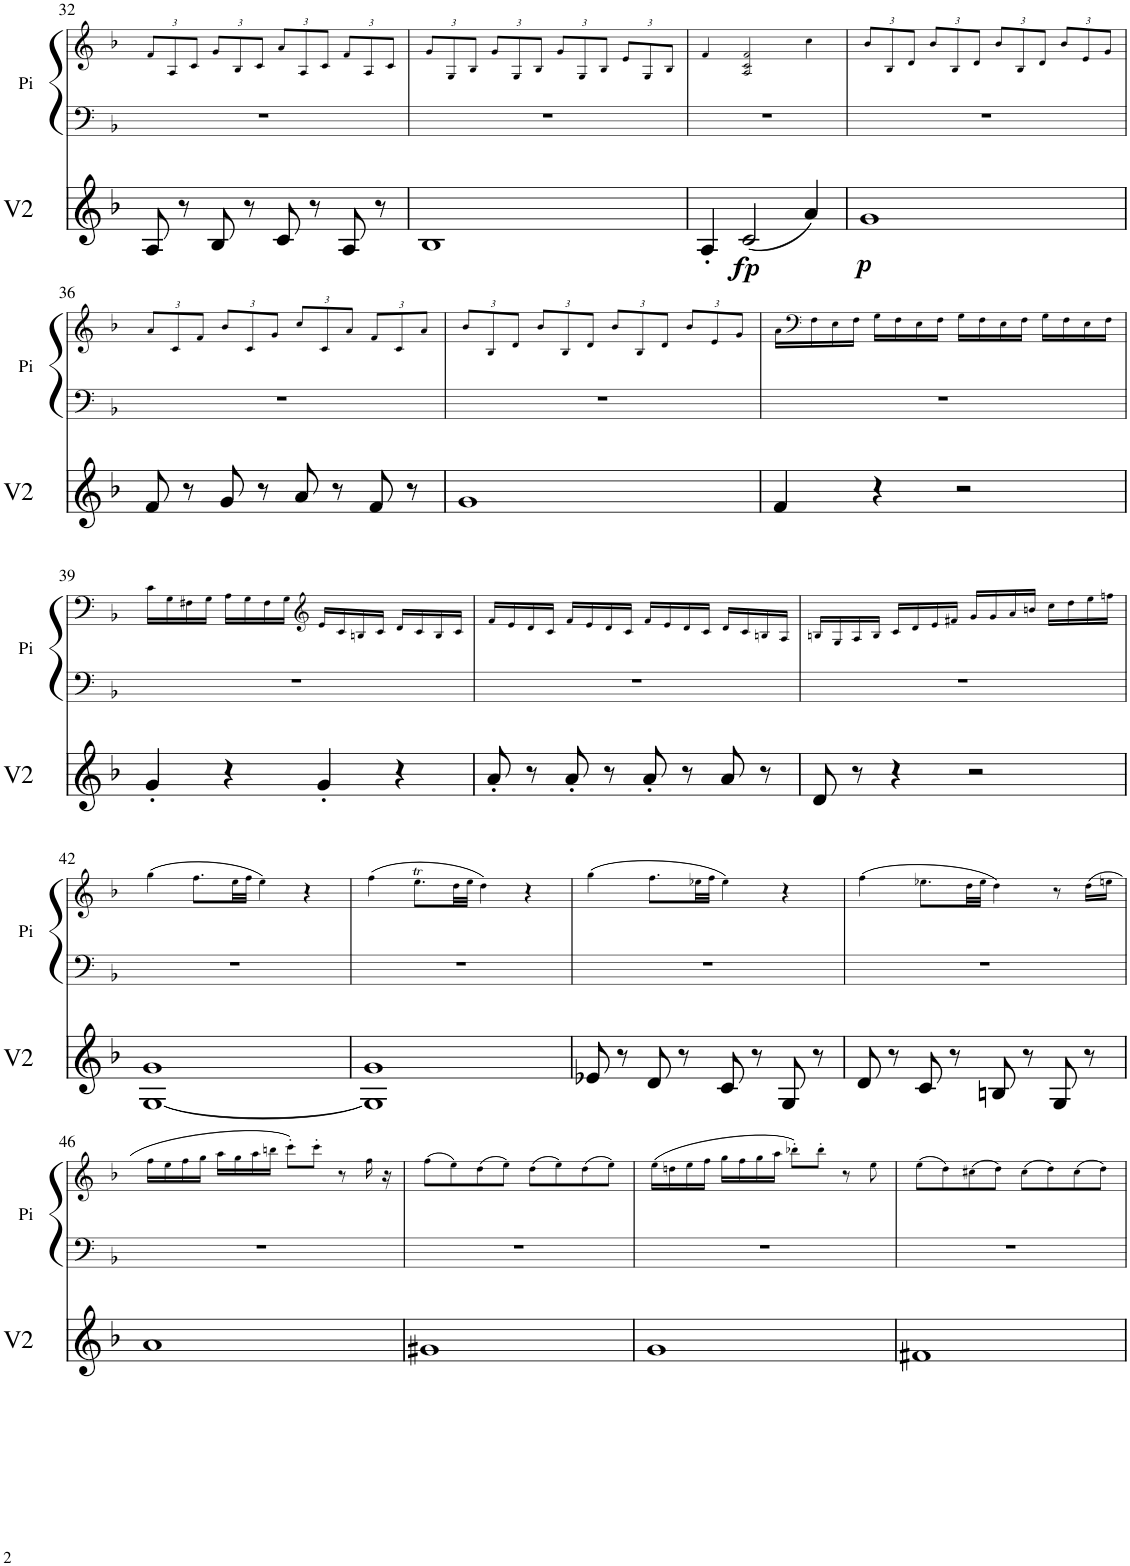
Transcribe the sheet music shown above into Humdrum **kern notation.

**kern	**dynam	**kern
*part2	*part2	*part1
*staff2	*staff2	*staff1
*I"V2	*	*I"Pi
*I'V2	*	*I'Pi
!!LO:PB:g=z
*clefG2	*	*clefG2
*k[b-]	*	*k[b-]
*M4/4	*	*M4/4
*met(c)	*	*met(c)
*	*	*Xbrackettup
=32	=32	=32
8A/	.	12f!/L
.	.	12A!/
8r	.	.
.	.	12c!/J
8B-/	.	12g!/L
.	.	12B-!/
8r	.	.
.	.	12c!/J
8c/	.	12a!/L
.	.	12A!/
8r	.	.
.	.	12c!/J
8A/	.	12f!/L
.	.	12A!/
8r	.	.
.	.	12c!/J
=33	=33	=33
1B-	.	12g!/L
.	.	12G!/
.	.	12B-!/J
.	.	12g!/L
.	.	12G!/
.	.	12B-!/J
.	.	12g!/L
.	.	12G!/
.	.	12B-!/J
.	.	12e!/L
.	.	12G!/
.	.	12B-!/J
=34	=34	=34
4A'/	.	4f!/
!	!LO:DY:b	!
(2c/	fp	2A!/ 2c!/ 2f!/
4a/)	.	4cc!\
=35	=35	=35
!	!LO:DY:b	!
1g	p	12b-!/L
.	.	12B-!/
.	.	12d!/J
.	.	12b-!/L
.	.	12B-!/
.	.	12d!/J
.	.	12b-!/L
.	.	12B-!/
.	.	12d!/J
.	.	12b-!/L
.	.	12e!/
.	.	12g!/J
!!LO:LB:g=z
=36	=36	=36
8f/	.	12a!/L
.	.	12c!/
8r	.	.
.	.	12f!/J
8g/	.	12b-!/L
.	.	12c!/
8r	.	.
.	.	12g!/J
8a/	.	12cc!/L
.	.	12c!/
8r	.	.
.	.	12a!/J
8f/	.	12f!/L
.	.	12c!/
8r	.	.
.	.	12a!/J
=37	=37	=37
1g	.	12b-!/L
.	.	12B-!/
.	.	12d!/J
.	.	12b-!/L
.	.	12B-!/
.	.	12d!/J
.	.	12b-!/L
.	.	12B-!/
.	.	12d!/J
.	.	12b-!/L
.	.	12e!/
.	.	12g!/J
=38	=38	=38
4f/	.	16a!\LL
*	*	*clefF4
.	.	16F!\
.	.	16E!\
.	.	16F!\JJ
4r	.	16G!\LL
.	.	16F!\
.	.	16E!\
.	.	16F!\JJ
2r	.	16G!\LL
.	.	16F!\
.	.	16E!\
.	.	16F!\JJ
.	.	16G!\LL
.	.	16F!\
.	.	16E!\
.	.	16F!\JJ
!!LO:LB:g=z
=39	=39	=39
4g'/	.	16c!\LL
.	.	16G!\
.	.	16F#X!\
.	.	16G!\JJ
4r	.	16A!\LL
.	.	16G!\
.	.	16F#!\
.	.	16G!\JJ
*	*	*clefG2
4g'/	.	16e!/LL
.	.	16c!/
.	.	16Bn!/
.	.	16c!/JJ
4r	.	16d!/LL
.	.	16c!/
.	.	16B!/
.	.	16c!/JJ
=40	=40	=40
8a'/	.	16f!/LL
.	.	16e!/
8r	.	16d!/
.	.	16c!/JJ
8a'/	.	16f!/LL
.	.	16e!/
8r	.	16d!/
.	.	16c!/JJ
8a'/	.	16f!/LL
.	.	16e!/
8r	.	16d!/
.	.	16c!/JJ
8a/	.	16d!/LL
.	.	16c!/
8r	.	16Bn!/
.	.	16A!/JJ
=41	=41	=41
8d/	.	16Bn!/LL
.	.	16G!/
8r	.	16A!/
.	.	16B!/JJ
4r	.	16c!/LL
.	.	16d!/
.	.	16e!/
.	.	16f#X!/JJ
2r	.	16g!/LL
.	.	16g!/
.	.	16a!/
.	.	16bn!/JJ
.	.	16cc!\LL
.	.	16dd!\
.	.	16ee!\
.	.	16ffn!\JJ
!!LO:LB:g=z
=42	=42	=42
[1G 1g	.	(4gg!\
.	.	8.ff!\L
.	.	32ee!\LL
.	.	32ff!\JJJ
.	.	4ee!\)
.	.	4r
=43	=43	=43
1G] 1g	.	(4ff!\
.	.	8.eet!\L
.	.	32dd!\LL
.	.	32ee!\JJJ
.	.	4dd!\)
.	.	4r
=44	=44	=44
8e-X/	.	(4gg!\
8r	.	.
8d/	.	8.ff!\L
8r	.	.
.	.	32ee-X!\LL
.	.	32ff!\JJJ
8c/	.	4ee-!\)
8r	.	.
8G/	.	4r
8r	.	.
=45	=45	=45
8d/	.	(4ff!\
8r	.	.
8c/	.	8.ee-X!\L
8r	.	.
.	.	32dd!\LL
.	.	32ee-!\JJJ
8Bn/	.	4dd!\)
8r	.	.
8G/	.	8r
8r	.	(16dd!\LL
.	.	16een!\JJ
!!LO:LB:g=z
=46	=46	=46
1a	.	16ff!\LL
.	.	16ee!\
.	.	16ff!\
.	.	16gg!\JJ
.	.	16aa!\LL
.	.	16gg!\
.	.	16aa!\
.	.	16bbn!\JJ
.	.	8ccc'!\L)
.	.	8ccc'!\J
.	.	8r
.	.	16ff!\
.	.	16r
=47	=47	=47
1g#X	.	(8ff!\L
.	.	8ee!\)
.	.	(8dd!\
.	.	8ee!\J)
.	.	(8dd!\L
.	.	8ee!\)
.	.	(8dd!\
.	.	8ee!\J)
=48	=48	=48
1g	.	(16ee!\LL
.	.	16ddn!\
.	.	16ee!\
.	.	16ff!\JJ
.	.	16gg!\LL
.	.	16ff!\
.	.	16gg!\
.	.	16aa!\JJ
.	.	8bb-X'!\L)
.	.	8bb-'!\J
.	.	8r
.	.	8ee!\
=49	=49	=49
1f#X	.	(8ee!\L
.	.	8dd!\)
.	.	(8cc#X!\
.	.	8dd!\J)
.	.	(8cc#!\L
.	.	8dd!\)
.	.	(8cc#!\
.	.	8dd!\J)
=	=	=
*-	*-	*-
